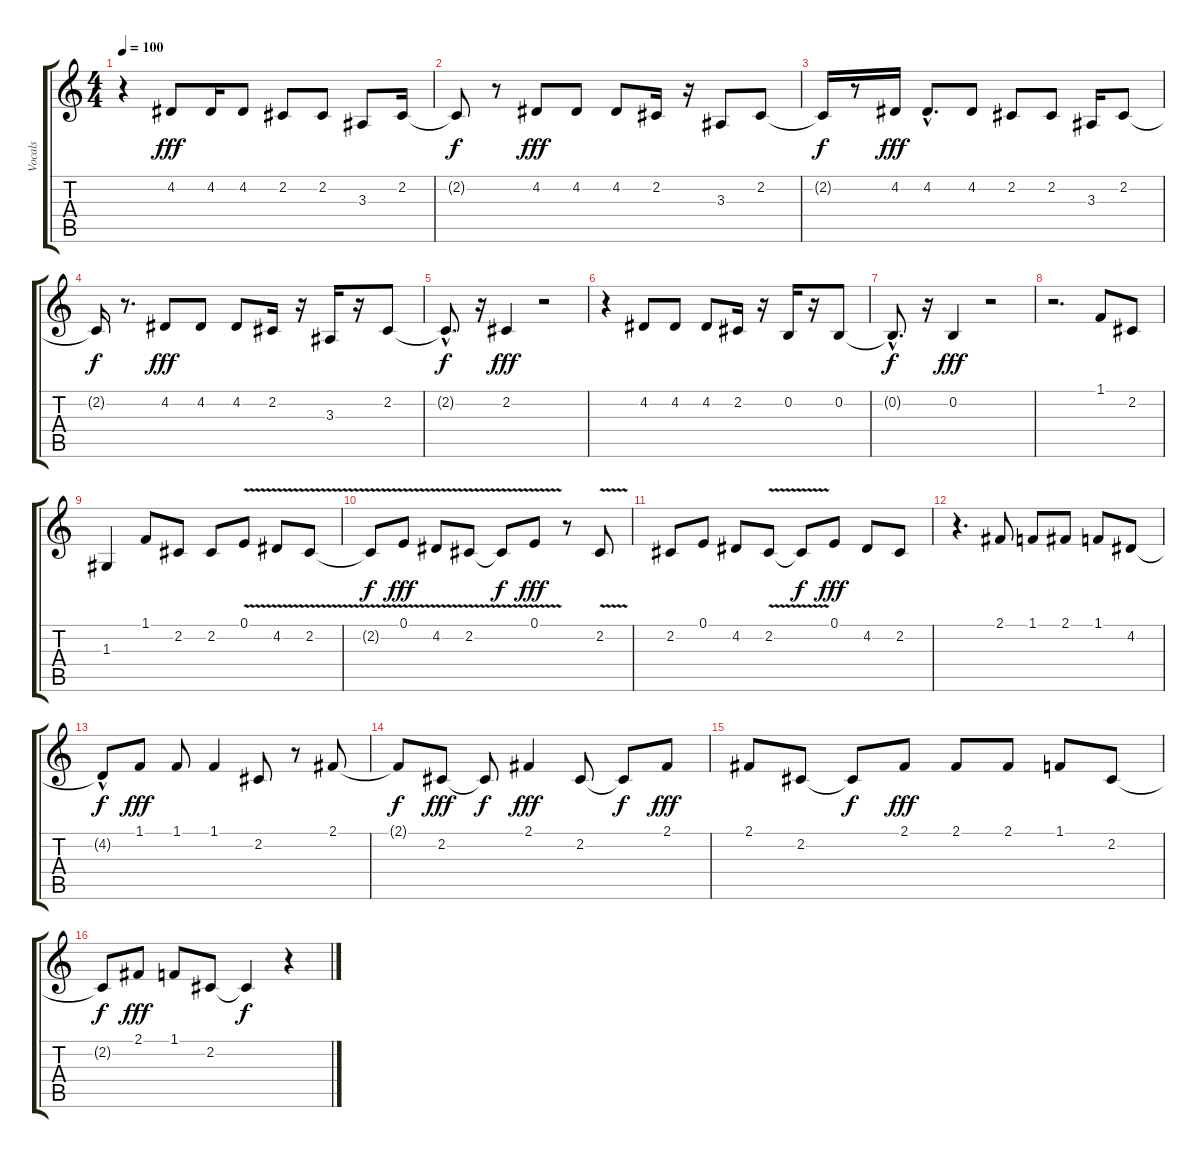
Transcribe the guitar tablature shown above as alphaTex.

\track ("Vocals" "Vocals") {instrument brightacousticpiano}
\staff {score tabs}
\tuning (E4 B3 G3 D3 A2 E2) {hide}
\ts (4 4)
\tempo 100
\clef g2
\ks c
r.4{dy fff} 4.2.8 4.2.16 4.2.8 2.2.8 2.2.8 3.3.8 2.2.16 |
2.2{t}.8{dy f} r.8 4.2.8{dy fff} 4.2.8 4.2.8 2.2.16 r.16 3.3.8 2.2.8 |
2.2{t}.16{dy f} r.8 4.2.16{dy fff} 4.2{hac}.8{d} 4.2.8 2.2.8 2.2.8 3.3.16 2.2.8 |
2.2{t}.16{dy f} r.8{d} 4.2.8{dy fff} 4.2.8 4.2.8 2.2.16 r.16 3.3.16 r.16 2.2.8 |
2.2{hac t}.8{d dy f} r.16 2.2.4{dy fff} r.2 |
r.4 4.2.8 4.2.8 4.2.8 2.2.16 r.16 0.2.16 r.16 0.2.8 |
0.2{hac t}.8{d dy f} r.16 0.2.4{dy fff} r.2 |
r.2{d} 1.1.8{volume 16} 2.2.8 |
1.3.4 1.1.8 2.2.8 2.2.8 0.1{v}.8 4.2{v}.8 2.2{v}.8 |
2.2{t}.8{dy f} 0.1{v}.8{dy fff} 4.2{v}.8 2.2{v}.8 2.2{t}.8{dy f} 0.1{v}.8{dy fff} r.8 2.2{v}.8 |
2.2.8 0.1.8 4.2.8 2.2{v}.8 2.2{t}.8{dy f} 0.1.8{dy fff} 4.2.8 2.2.8 |
r.4{d} 2.1.8 1.1.8 2.1.8 1.1.8 4.2.8 |
4.2{hac t}.8{dy f} 1.1.8{dy fff} 1.1.8 1.1.4 2.2.8 r.8 2.1.8 |
2.1{t}.8{dy f} 2.2.8{dy fff} 2.2{t}.8{dy f} 2.1.4{dy fff} 2.2.8 2.2{t}.8{dy f} 2.1.8{dy fff} |
2.1.8 2.2.8 2.2{t}.8{dy f} 2.1.8{dy fff} 2.1.8 2.1.8 1.1.8 2.2.8 |
2.2{t}.8{dy f} 2.1.8{dy fff} 1.1.8 2.2.8 2.2{t}.4{dy f} r.4
